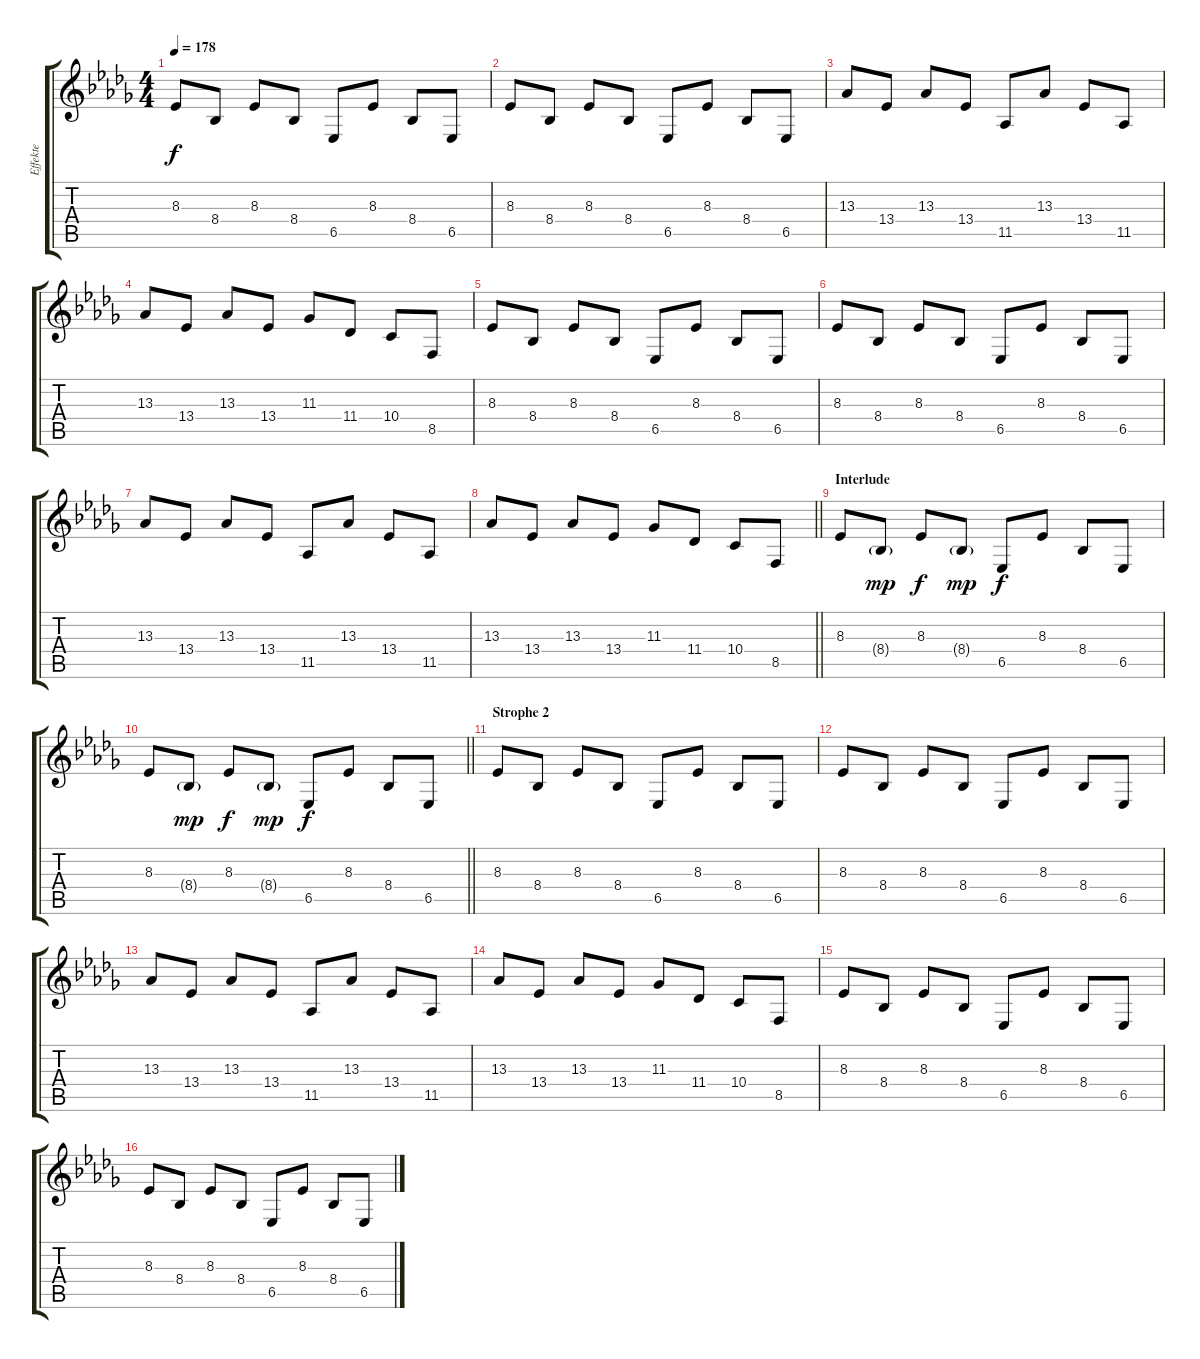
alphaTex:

\track ("Effekte" "Effekte") {instrument lead5charang}
\staff {score tabs}
\tuning (E4 B3 G3 D3 A2 E2) {hide}
\ts (4 4)
\tempo 178
\clef g2
\ks db
8.3.8{dy f} 8.4.8 8.3.8 8.4.8 6.5.8 8.3.8 8.4.8 6.5.8 |
8.3.8 8.4.8 8.3.8 8.4.8 6.5.8 8.3.8 8.4.8 6.5.8 |
13.3.8 13.4.8 13.3.8 13.4.8 11.5.8 13.3.8 13.4.8 11.5.8 |
13.3.8 13.4.8 13.3.8 13.4.8 11.3.8 11.4.8 10.4.8 8.5.8 |
8.3.8 8.4.8 8.3.8 8.4.8 6.5.8 8.3.8 8.4.8 6.5.8 |
8.3.8 8.4.8 8.3.8 8.4.8 6.5.8 8.3.8 8.4.8 6.5.8 |
13.3.8 13.4.8 13.3.8 13.4.8 11.5.8 13.3.8 13.4.8 11.5.8 |
\barLineRight lightlight
13.3.8 13.4.8 13.3.8 13.4.8 11.3.8 11.4.8 10.4.8 8.5.8 |
\section ("" "Interlude")
8.3.8 8.4{g}.8{dy mp} 8.3.8{dy f} 8.4{g}.8{dy mp} 6.5.8{dy f} 8.3.8 8.4.8 6.5.8 |
\barLineRight lightlight
8.3.8 8.4{g}.8{dy mp} 8.3.8{dy f} 8.4{g}.8{dy mp} 6.5.8{dy f} 8.3.8 8.4.8 6.5.8 |
\section ("" "Strophe 2")
8.3.8 8.4.8 8.3.8 8.4.8 6.5.8 8.3.8 8.4.8 6.5.8 |
8.3.8 8.4.8 8.3.8 8.4.8 6.5.8 8.3.8 8.4.8 6.5.8 |
13.3.8 13.4.8 13.3.8 13.4.8 11.5.8 13.3.8 13.4.8 11.5.8 |
13.3.8 13.4.8 13.3.8 13.4.8 11.3.8 11.4.8 10.4.8 8.5.8 |
8.3.8 8.4.8 8.3.8 8.4.8 6.5.8 8.3.8 8.4.8 6.5.8 |
8.3.8 8.4.8 8.3.8 8.4.8 6.5.8 8.3.8 8.4.8 6.5.8
